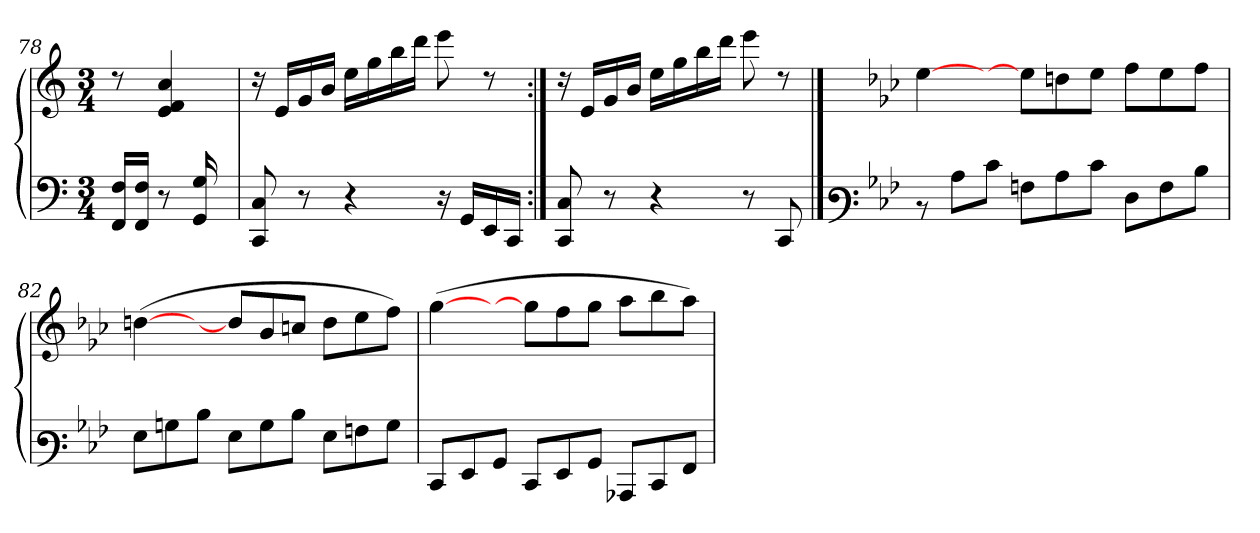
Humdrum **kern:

**kern	**kern
*part1	*part1
*staff2	*staff1
!!LO:LB:g=z
*clefF4	*clefG3
*M3/4	*M3/4
=78	=78
16FF/ 16F/LL	8rb
16FF/ 16F/JJ	.
8r	4c/ 4d/ 4a/
16GG/ 16G/LL	.
16ryy	.
=79	=79
8CC/ 8C/	16ra
.	16c/LL
8r	16e/
.	16g/JJ
4r	16cc\LL
.	16ee\
.	16gg\
.	16bb\JJ
16rC	8ccc\
16GG/LL	.
16EE/	8rb
16CC/JJ	.
=80:|!	=80:|!
8CC/ 8C/	16ra
.	16c/LL
8r	16e/
.	16g/JJ
4r	16cc\LL
.	16ee\
.	16gg\
.	16bb\JJ
8r	8ccc\
8CC/	8rb
!!LO:LB:g=z
==81	==81
*clefF3	*
*k[b-e-a-]	*k[b-e-a-]
8rD	[>4cc\
8c\L	.
8e-\J	8ryy
8An\L	8cc\L]
8c\	8bn\
8e-\J	8cc\J
8F\L	8dd\L
8A\	8cc\
8d\J	8dd\J
=82	=82
8G\L	(>[>4bn\
8Bn\	.
8d\J	8ryy
8G\L	8b/L]
8B\	8g/
8d\J	8an/J
8G\L	8b\L
8An\	8cc\
8B\J	8dd\J)
=83	=83
8EE-/L	(>[>4ee-\
8GG/	.
8BB-/J	8ryy
8EE-/L	8ee-\L]
8GG/	8dd\
8BB-/J	8ee-\J
8CC-X/L	8ff\L
8EE-/	8gg\
8AA-/J	8ff\J)
=	=
*-	*-
